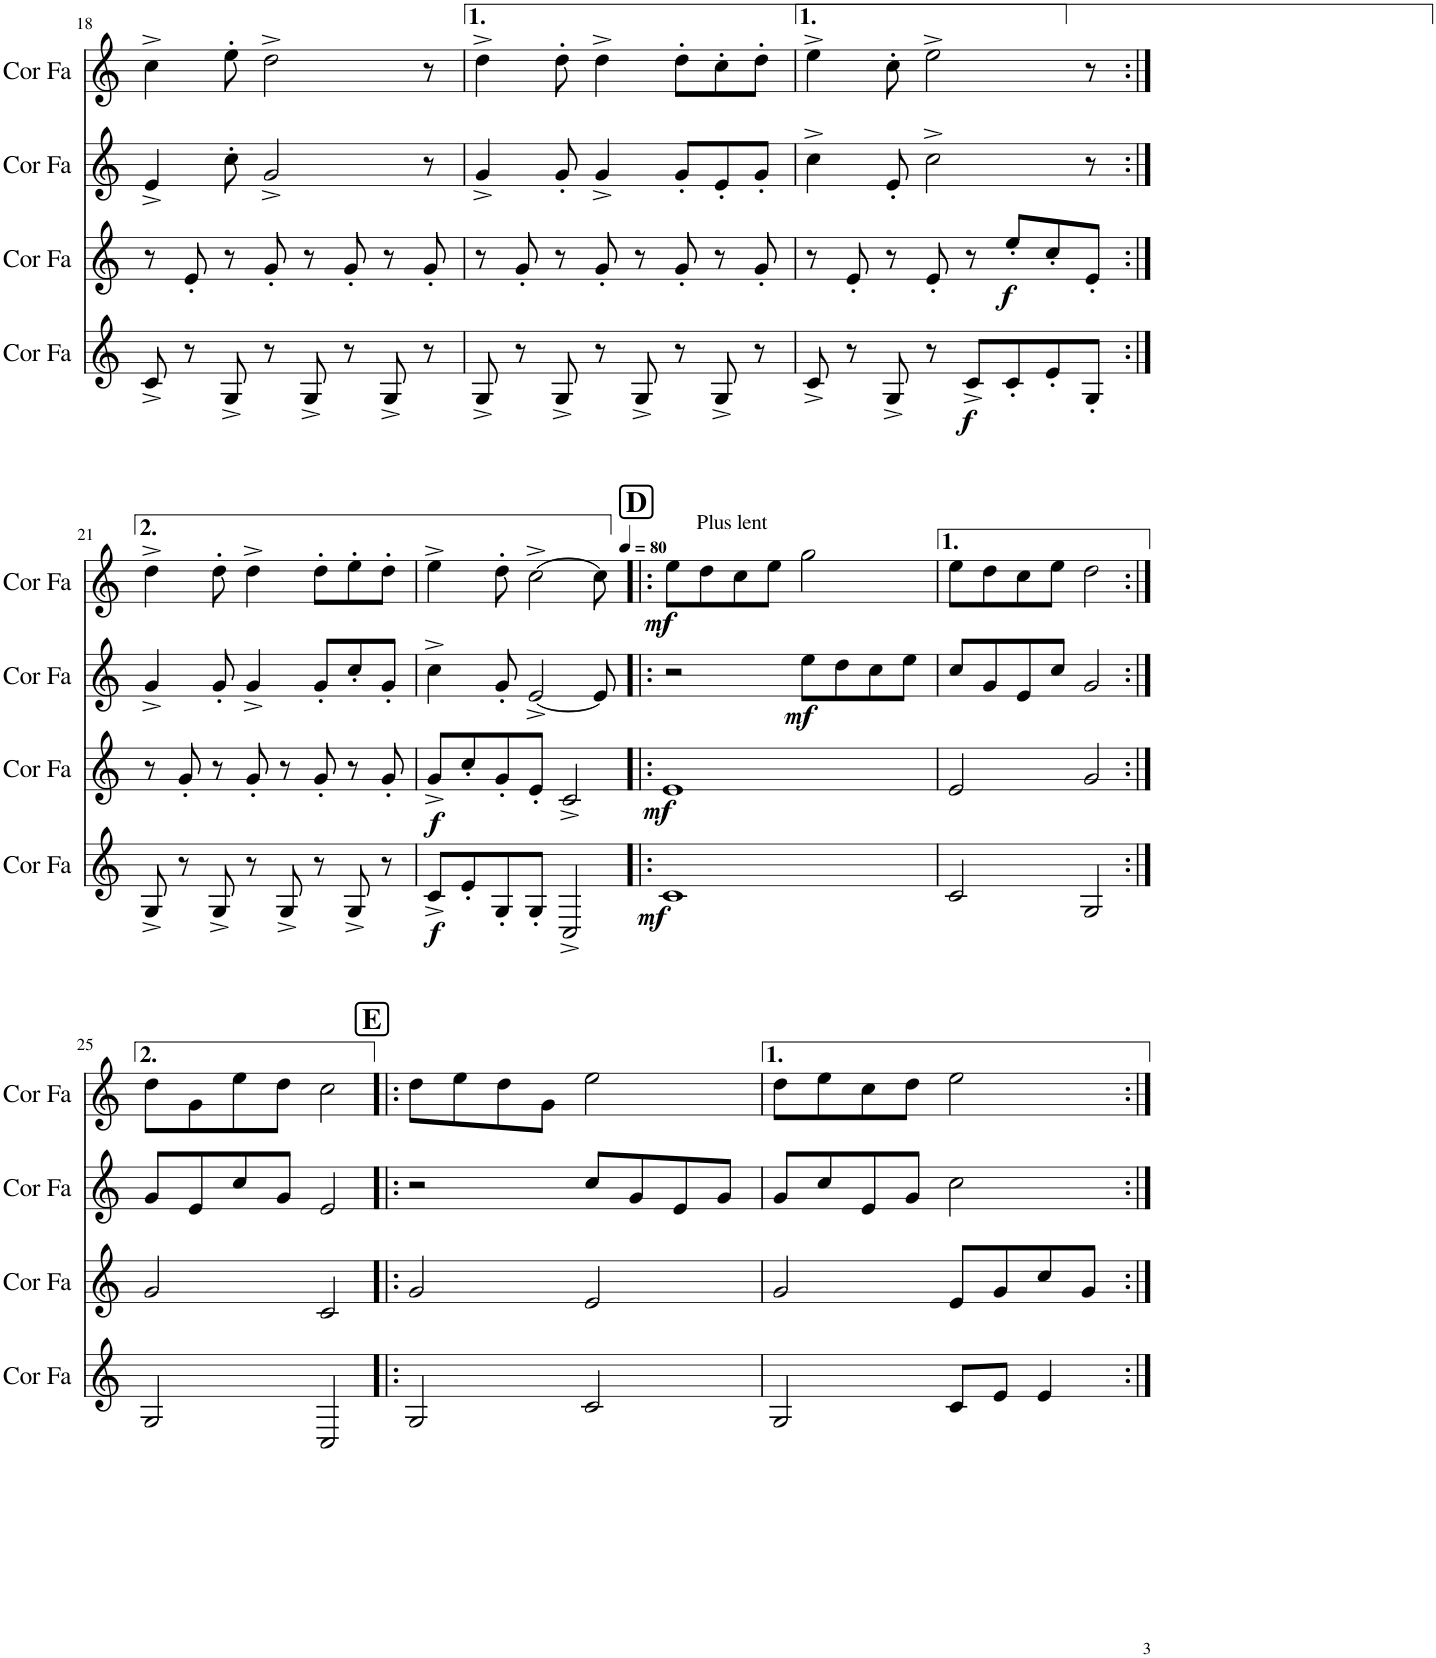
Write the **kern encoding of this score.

**kern	**dynam	**kern	**dynam	**kern	**dynam	**kern	**dynam
*part4	*part4	*part3	*part3	*part2	*part2	*part1	*part1
*staff4	*staff4	*staff3	*staff3	*staff2	*staff2	*staff1	*staff1
*I"Cor en Fa	*	*I"Cor en Fa	*	*I"Cor en Fa	*	*I"Cor en Fa	*
*I'Cor Fa	*	*I'Cor Fa	*	*I'Cor Fa	*	*I'Cor Fa	*
!!LO:PB:g=z
*clefG2	*	*clefG2	*	*clefG2	*	*clefG2	*
*Trd4c7	*	*Trd4c7	*	*Trd4c7	*	*Trd4c7	*
*k[]	*	*k[]	*	*k[]	*	*k[]	*
*M4/4	*	*M4/4	*	*M4/4	*	*M4/4	*
=18	=18	=18	=18	=18	=18	=18	=18
8c^/	.	8r	.	4e^/	.	4cc^\	.
8r	.	8e'/	.	.	.	.	.
8G^/	.	8r	.	8cc'\	.	8ee'\	.
8r	.	8g'/	.	2g^/	.	2dd^\	.
8G^/	.	8r	.	.	.	.	.
8r	.	8g'/	.	.	.	.	.
8G^/	.	8r	.	.	.	.	.
8r	.	8g'/	.	8r	.	8r	.
=19	=19	=19	=19	=19	=19	=19	=19
8G^/	.	8r	.	4g^/	.	4dd^\	.
8r	.	8g'/	.	.	.	.	.
8G^/	.	8r	.	8g'/	.	8dd'\	.
8r	.	8g'/	.	4g^/	.	4dd^\	.
8G^/	.	8r	.	.	.	.	.
8r	.	8g'/	.	8g'/L	.	8dd'\L	.
8G^/	.	8r	.	8e'/	.	8cc'\	.
8r	.	8g'/	.	8g'/J	.	8dd'\J	.
=20	=20	=20	=20	=20	=20	=20	=20
8c^/	.	8r	.	4cc^\	.	4ee^\	.
8r	.	8e'/	.	.	.	.	.
8G^/	.	8r	.	8e'/	.	8cc'\	.
8r	.	8e'/	.	2cc^\	.	2ee^\	.
!	!LO:DY:b	!	!	!	!	!	!
8c^/L	f	8r	.	.	.	.	.
!	!	!	!LO:DY:b	!	!	!	!
8c'/	.	8ee'/L	f	.	.	.	.
8e'/	.	8cc'/	.	.	.	.	.
8G'/J	.	8e'/J	.	8r	.	8r	.
!!LO:LB:g=z
=21:|!	=21:|!	=21:|!	=21:|!	=21:|!	=21:|!	=21:|!	=21:|!
8G^/	.	8r	.	4g^/	.	4dd^\	.
8r	.	8g'/	.	.	.	.	.
8G^/	.	8r	.	8g'/	.	8dd'\	.
8r	.	8g'/	.	4g^/	.	4dd^\	.
8G^/	.	8r	.	.	.	.	.
8r	.	8g'/	.	8g'/L	.	8dd'\L	.
8G^/	.	8r	.	8cc'/	.	8ee'\	.
8r	.	8g'/	.	8g'/J	.	8dd'\J	.
=22	=22	=22	=22	=22	=22	=22	=22
!	!LO:DY:b	!	!LO:DY:b	!	!	!	!
8c^/L	f	8g^/L	f	4cc^\	.	4ee^\	.
8e'/	.	8cc'/	.	.	.	.	.
8G'/	.	8g'/	.	8g'/	.	8dd'\	.
8G'/J	.	8e'/J	.	[2e^/	.	[2cc^\	.
2C^/	.	2c^/	.	.	.	.	.
.	.	.	.	8e/]	.	8cc\]	.
=23!|:	=23!|:	=23!|:	=23!|:	=23!|:	=23!|:	=23!|:	=23!|:
!!LO:REH:place=s1:a:B:cj:fs=14:t=D
*	*	*	*	*	*	*MM80	*
!	!	!	!	!	!	!LO:TX:a:t=Plus lent	!
!	!LO:DY:b	!	!LO:DY:b	!	!	!	!LO:DY:b
1c	mf	1e	mf	2r	.	8ee\L	mf
.	.	.	.	.	.	8dd\	.
.	.	.	.	.	.	8cc\	.
.	.	.	.	.	.	8ee\J	.
!	!	!	!	!	!LO:DY:b	!	!
.	.	.	.	8ee\L	mf	2gg\	.
.	.	.	.	8dd\	.	.	.
.	.	.	.	8cc\	.	.	.
.	.	.	.	8ee\J	.	.	.
=24	=24	=24	=24	=24	=24	=24	=24
2c/	.	2e/	.	8cc/L	.	8ee\L	.
.	.	.	.	8g/	.	8dd\	.
.	.	.	.	8e/	.	8cc\	.
.	.	.	.	8cc/J	.	8ee\J	.
2G/	.	2g/	.	2g/	.	2dd\	.
!!LO:LB:g=z
=25:|!	=25:|!	=25:|!	=25:|!	=25:|!	=25:|!	=25:|!	=25:|!
2G/	.	2g/	.	8g/L	.	8dd\L	.
.	.	.	.	8e/	.	8g\	.
.	.	.	.	8cc/	.	8ee\	.
.	.	.	.	8g/J	.	8dd\J	.
2C/	.	2c/	.	2e/	.	2cc\	.
!!LO:REH:place=s1:a:B:cj:fs=14:t=E
=26!|:	=26!|:	=26!|:	=26!|:	=26!|:	=26!|:	=26!|:	=26!|:
2G/	.	2g/	.	2r	.	8dd\L	.
.	.	.	.	.	.	8ee\	.
.	.	.	.	.	.	8dd\	.
.	.	.	.	.	.	8g\J	.
2c/	.	2e/	.	8cc/L	.	2ee\	.
.	.	.	.	8g/	.	.	.
.	.	.	.	8e/	.	.	.
.	.	.	.	8g/J	.	.	.
=27	=27	=27	=27	=27	=27	=27	=27
2G/	.	2g/	.	8g/L	.	8dd\L	.
.	.	.	.	8cc/	.	8ee\	.
.	.	.	.	8e/	.	8cc\	.
.	.	.	.	8g/J	.	8dd\J	.
8c/L	.	8e/L	.	2cc\	.	2ee\	.
8e/J	.	8g/	.	.	.	.	.
4e/	.	8cc/	.	.	.	.	.
.	.	8g/J	.	.	.	.	.
=:|!	=:|!	=:|!	=:|!	=:|!	=:|!	=:|!	=:|!
*-	*-	*-	*-	*-	*-	*-	*-
